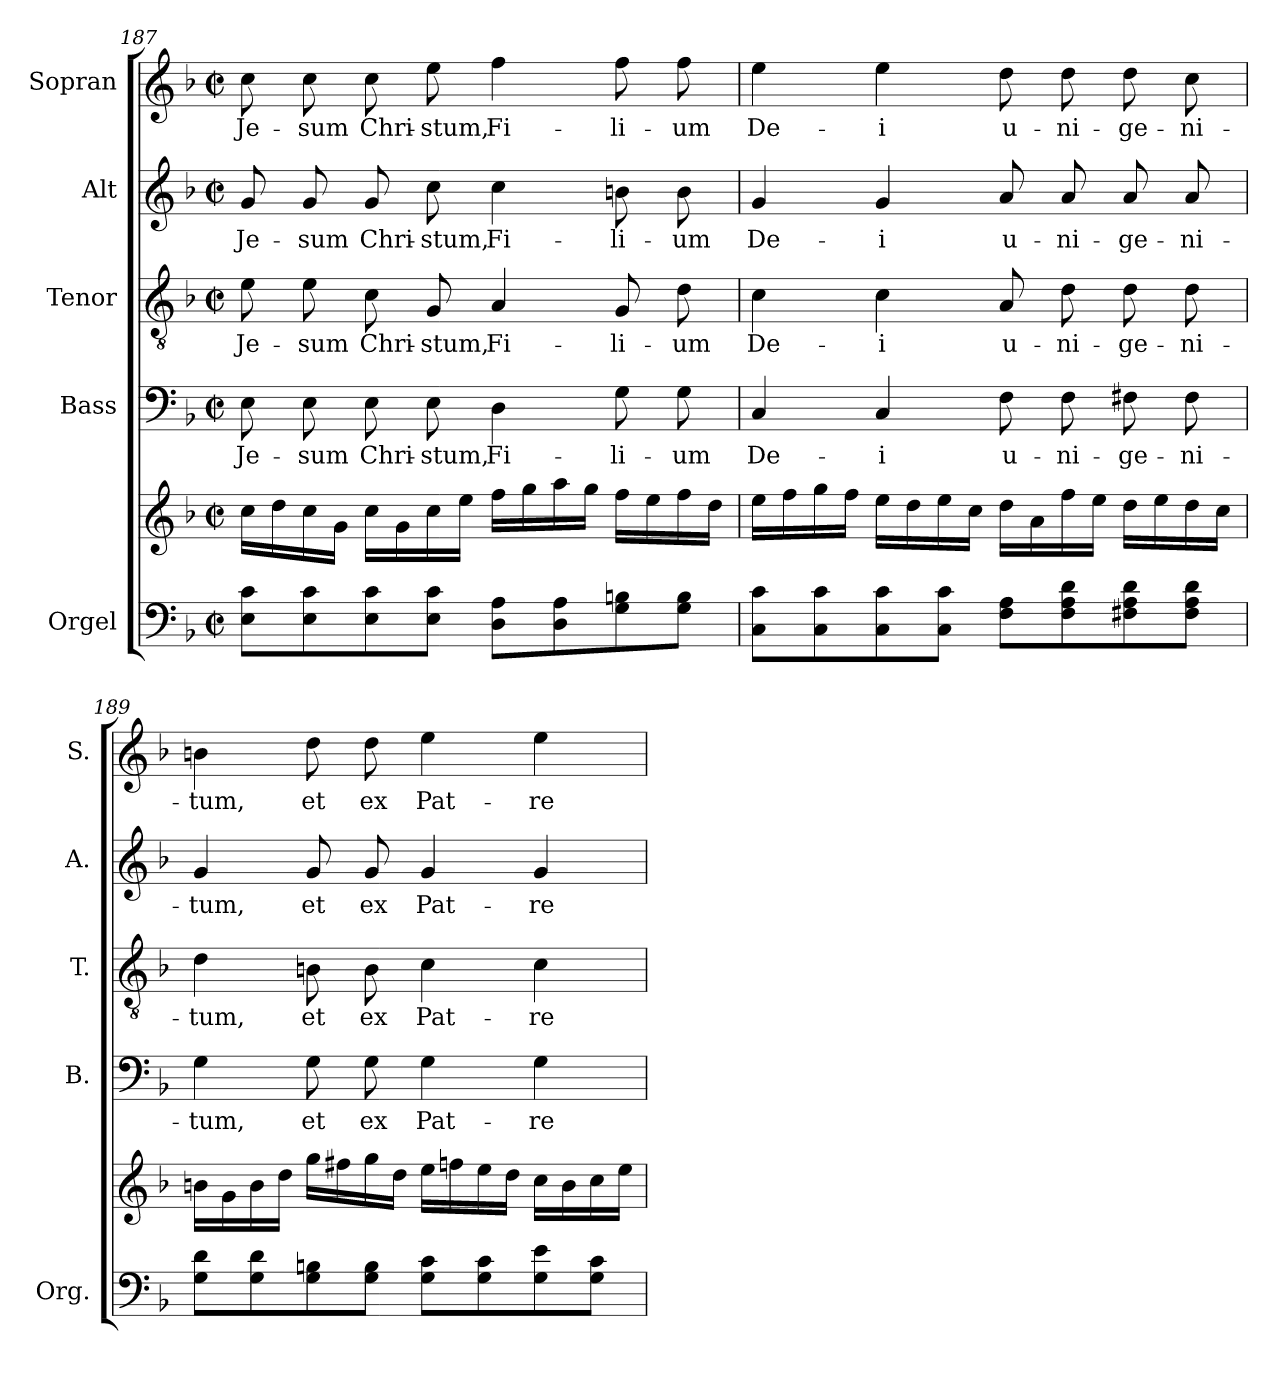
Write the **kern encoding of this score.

**kern	**kern	**kern	**text	**kern	**text	**kern	**text	**kern	**text
*part5	*part5	*part4	*part4	*part3	*part3	*part2	*part2	*part1	*part1
*staff6	*staff5	*staff4	*staff4	*staff3	*staff3	*staff2	*staff2	*staff1	*staff1
*I"Orgel	*	*I"Bass	*	*I"Tenor	*	*I"Alt	*	*I"Sopran	*
*I'Org.	*	*I'B.	*	*I'T.	*	*I'A.	*	*I'S.	*
*clefF4	*clefG2	*clefF4	*	*clefGv2	*	*clefG2	*	*clefG2	*
*k[b-]	*k[b-]	*k[b-]	*	*k[b-]	*	*k[b-]	*	*k[b-]	*
*F:	*F:	*F:	*	*F:	*	*F:	*	*F:	*
*M2/2	*M2/2	*M2/2	*	*M2/2	*	*M2/2	*	*M2/2	*
*met(c|)	*met(c|)	*met(c|)	*	*met(c|)	*	*met(c|)	*	*met(c|)	*
=187	=187	=187	=187	=187	=187	=187	=187	=187	=187
!	!	!	!LO:LY:b	!	!LO:LY:b	!	!LO:LY:b	!	!LO:LY:b
8E\ 8c\L	16cc\LL	8E\	Je-	8e\	Je-	8g/	Je-	8cc\	Je-
.	16dd\	.	.	.	.	.	.	.	.
!	!	!	!LO:LY:b	!	!LO:LY:b	!	!LO:LY:b	!	!LO:LY:b
8E\ 8c\	16cc\	8E\	-sum	8e\	-sum	8g/	-sum	8cc\	-sum
.	16g\JJ	.	.	.	.	.	.	.	.
!	!	!	!LO:LY:b	!	!LO:LY:b	!	!LO:LY:b	!	!LO:LY:b
8E\ 8c\	16cc\LL	8E\	Chri-	8c\	Chri-	8g/	Chri-	8cc\	Chri-
.	16g\	.	.	.	.	.	.	.	.
!	!	!	!LO:LY:b	!	!LO:LY:b	!	!LO:LY:b	!	!LO:LY:b
8E\ 8c\J	16cc\	8E\	-stum,	8G/	-stum,	8cc\	-stum,	8ee\	-stum,
.	16ee\JJ	.	.	.	.	.	.	.	.
!	!	!	!LO:LY:b	!	!LO:LY:b	!	!LO:LY:b	!	!LO:LY:b
8D\ 8A\L	16ff\LL	4D\	Fi-	4A/	Fi-	4cc\	Fi-	4ff\	Fi-
.	16gg\	.	.	.	.	.	.	.	.
8D\ 8A\	16aa\	.	.	.	.	.	.	.	.
.	16gg\JJ	.	.	.	.	.	.	.	.
!	!	!	!LO:LY:b	!	!LO:LY:b	!	!LO:LY:b	!	!LO:LY:b
8G\ 8Bn\	16ff\LL	8G\	-li-	8G/	-li-	8bn\	-li-	8ff\	-li-
.	16ee\	.	.	.	.	.	.	.	.
!	!	!	!LO:LY:b	!	!LO:LY:b	!	!LO:LY:b	!	!LO:LY:b
8G\ 8B\J	16ff\	8G\	-um	8d\	-um	8b\	-um	8ff\	-um
.	16dd\JJ	.	.	.	.	.	.	.	.
=188	=188	=188	=188	=188	=188	=188	=188	=188	=188
!	!	!	!LO:LY:b	!	!LO:LY:b	!	!LO:LY:b	!	!LO:LY:b
8C\ 8c\L	16ee\LL	4C/	De-	4c\	De-	4g/	De-	4ee\	De-
.	16ff\	.	.	.	.	.	.	.	.
8C\ 8c\	16gg\	.	.	.	.	.	.	.	.
.	16ff\JJ	.	.	.	.	.	.	.	.
!	!	!	!LO:LY:b	!	!LO:LY:b	!	!LO:LY:b	!	!LO:LY:b
8C\ 8c\	16ee\LL	4C/	-i	4c\	-i	4g/	-i	4ee\	-i
.	16dd\	.	.	.	.	.	.	.	.
8C\ 8c\J	16ee\	.	.	.	.	.	.	.	.
.	16cc\JJ	.	.	.	.	.	.	.	.
!	!	!	!LO:LY:b	!	!LO:LY:b	!	!LO:LY:b	!	!LO:LY:b
8F\ 8A\L	16dd\LL	8F\	u-	8A/	u-	8a/	u-	8dd\	u-
.	16a\	.	.	.	.	.	.	.	.
!	!	!	!LO:LY:b	!	!LO:LY:b	!	!LO:LY:b	!	!LO:LY:b
8F\ 8A\ 8d\	16ff\	8F\	-ni-	8d\	-ni-	8a/	-ni-	8dd\	-ni-
.	16ee\JJ	.	.	.	.	.	.	.	.
!	!	!	!LO:LY:b	!	!LO:LY:b	!	!LO:LY:b	!	!LO:LY:b
8F#X\ 8A\ 8d\	16dd\LL	8F#X\	-ge-	8d\	-ge-	8a/	-ge-	8dd\	-ge-
.	16ee\	.	.	.	.	.	.	.	.
!	!	!	!LO:LY:b	!	!LO:LY:b	!	!LO:LY:b	!	!LO:LY:b
8F#\ 8A\ 8d\J	16dd\	8F#\	-ni-	8d\	-ni-	8a/	-ni-	8cc\	-ni-
.	16cc\JJ	.	.	.	.	.	.	.	.
=189	=189	=189	=189	=189	=189	=189	=189	=189	=189
!	!	!	!LO:LY:b	!	!LO:LY:b	!	!LO:LY:b	!	!LO:LY:b
8G\ 8d\L	16bn\LL	4G\	-tum,	4d\	-tum,	4g/	-tum,	4bn\	-tum,
.	16g\	.	.	.	.	.	.	.	.
8G\ 8d\	16b\	.	.	.	.	.	.	.	.
.	16dd\JJ	.	.	.	.	.	.	.	.
!	!	!	!LO:LY:b	!	!LO:LY:b	!	!LO:LY:b	!	!LO:LY:b
8G\ 8Bn\	16gg\LL	8G\	et	8Bn\	et	8g/	et	8dd\	et
.	16ff#X\	.	.	.	.	.	.	.	.
!	!	!	!LO:LY:b	!	!LO:LY:b	!	!LO:LY:b	!	!LO:LY:b
8G\ 8B\J	16gg\	8G\	ex	8B\	ex	8g/	ex	8dd\	ex
.	16dd\JJ	.	.	.	.	.	.	.	.
!	!	!	!LO:LY:b	!	!LO:LY:b	!	!LO:LY:b	!	!LO:LY:b
8G\ 8c\L	16ee\LL	4G\	Pat-	4c\	Pat-	4g/	Pat-	4ee\	Pat-
.	16ffn\	.	.	.	.	.	.	.	.
8G\ 8c\	16ee\	.	.	.	.	.	.	.	.
.	16dd\JJ	.	.	.	.	.	.	.	.
!	!	!	!LO:LY:b	!	!LO:LY:b	!	!LO:LY:b	!	!LO:LY:b
8G\ 8e\	16cc\LL	4G\	-re	4c\	-re	4g/	-re	4ee\	-re
.	16b\	.	.	.	.	.	.	.	.
8G\ 8c\J	16cc\	.	.	.	.	.	.	.	.
.	16ee\JJ	.	.	.	.	.	.	.	.
=	=	=	=	=	=	=	=	=	=
*-	*-	*-	*-	*-	*-	*-	*-	*-	*-
